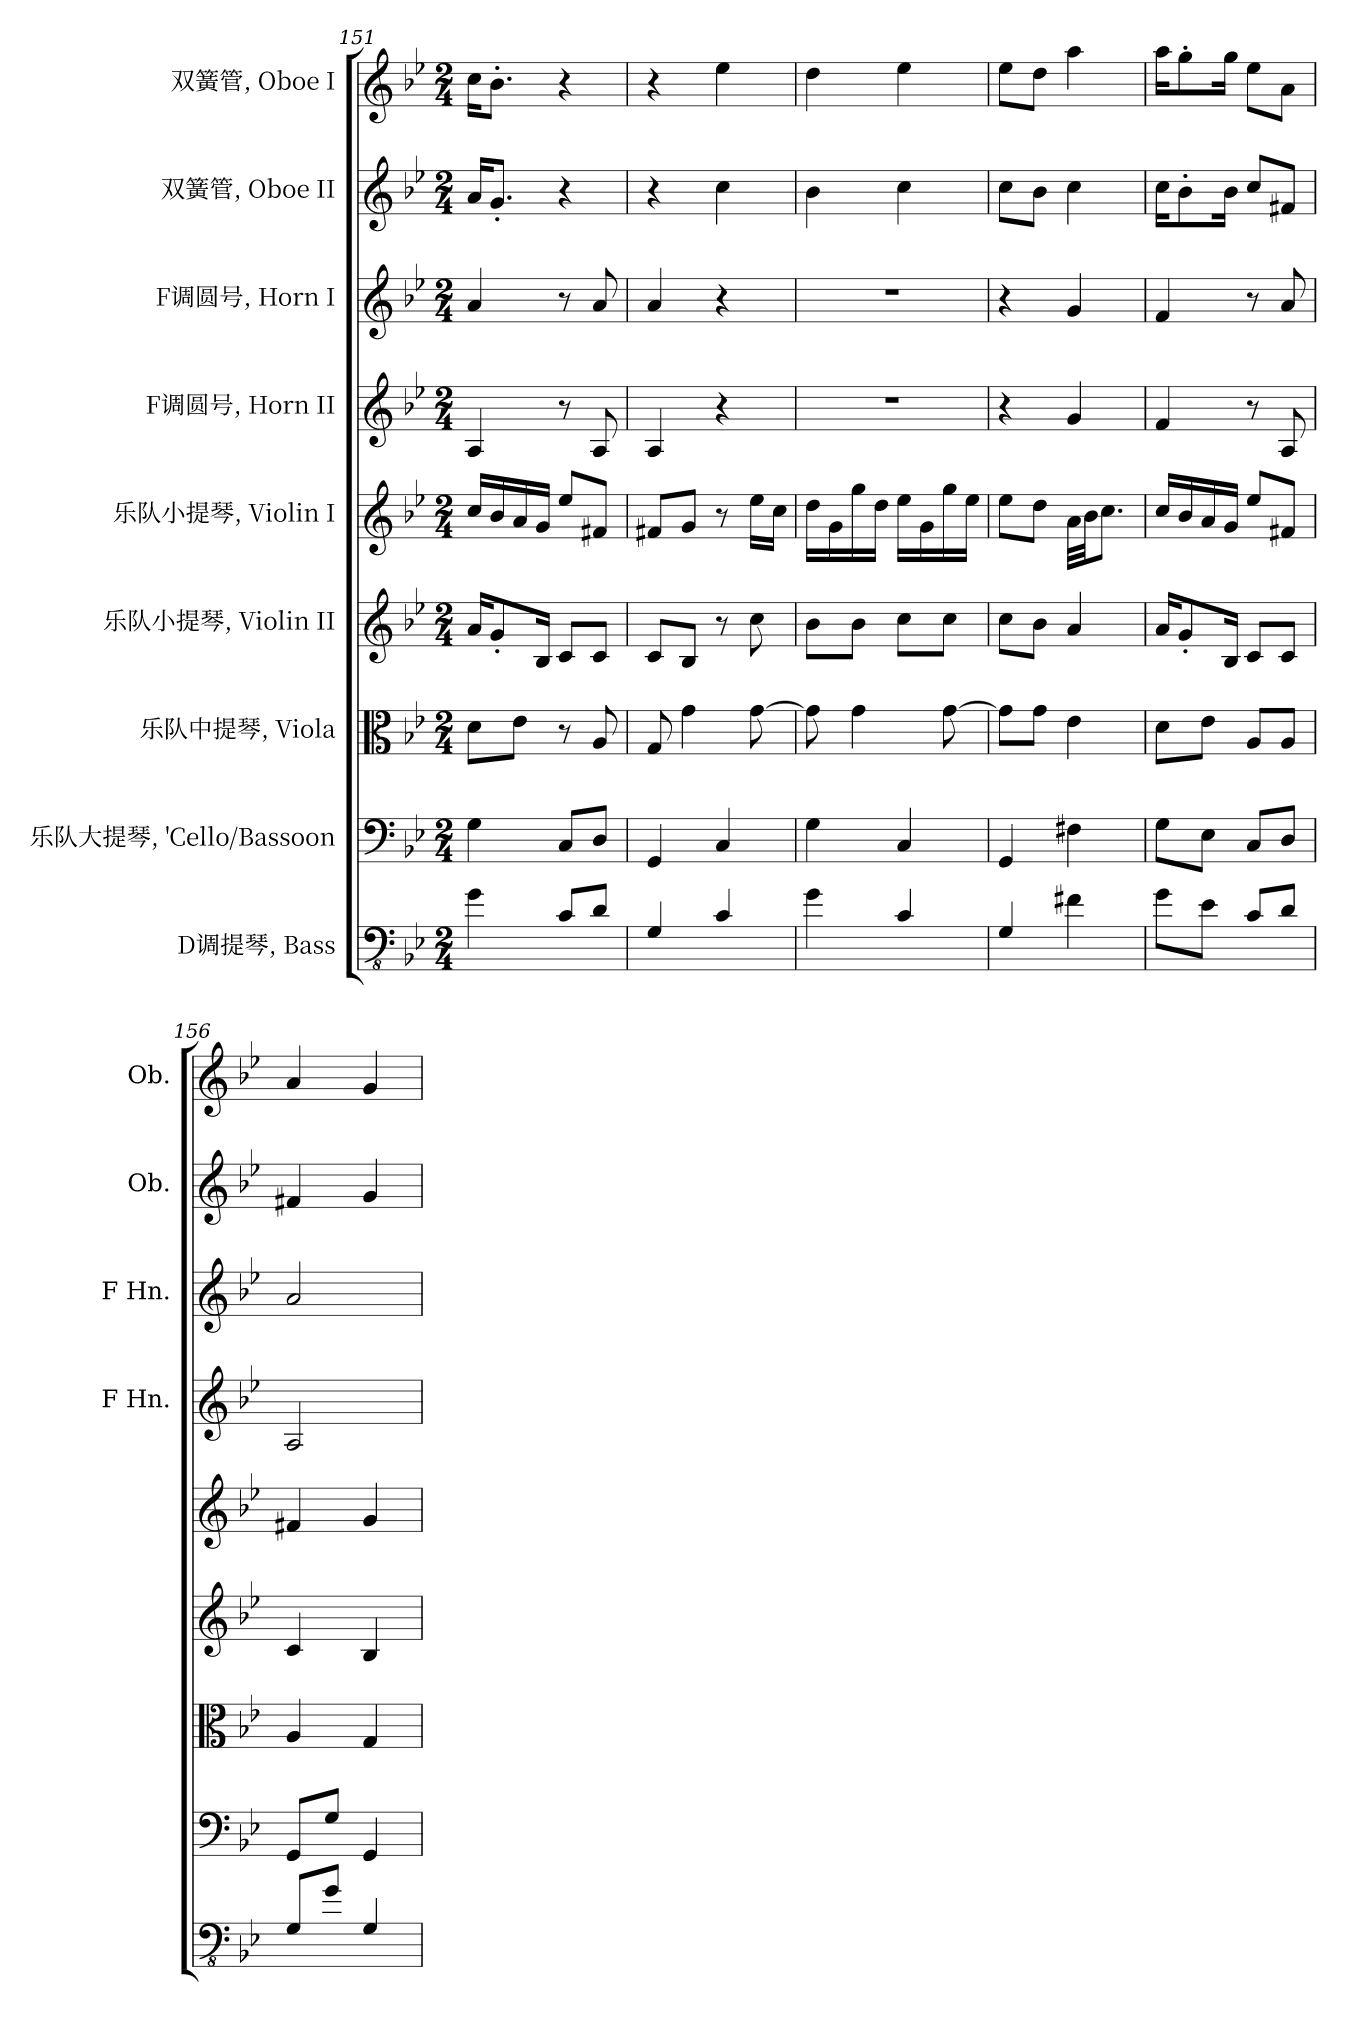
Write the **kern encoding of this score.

**kern	**kern	**kern	**kern	**kern	**kern	**kern	**kern	**kern
*part9	*part8	*part7	*part6	*part5	*part4	*part3	*part2	*part1
*staff9	*staff8	*staff7	*staff6	*staff5	*staff4	*staff3	*staff2	*staff1
*I"D调提琴, Bass	*I"乐队大提琴, 'Cello/Bassoon	*I"乐队中提琴, Viola	*I"乐队小提琴, Violin II	*I"乐队小提琴, Violin I	*I"F调圆号, Horn II	*I"F调圆号, Horn I	*I"双簧管, Oboe II	*I"双簧管, Oboe I
*	*	*	*	*	*I'F Hn.	*I'F Hn.	*I'Ob.	*I'Ob.
*clefFv4	*clefF4	*clefC3	*clefG2	*clefG2	*clefG2	*clefG2	*clefG2	*clefG2
*ITrd7c12	*	*	*	*	*ITrd4c7	*ITrd4c7	*	*
*k[b-e-]	*k[b-e-]	*k[b-e-]	*k[b-e-]	*k[b-e-]	*k[b-e-a-]	*k[b-e-a-]	*k[b-e-]	*k[b-e-]
*M2/4	*M2/4	*M2/4	*M2/4	*M2/4	*M2/4	*M2/4	*M2/4	*M2/4
=151	=151	=151	=151	=151	=151	=151	=151	=151
4GG\	4G\	8d\L	16a/KL	16cc/LL	4D/	4d/	16a/KL	16cc\KL
.	.	.	8g'/	16b-/	.	.	8.g'/J	8.b-'\J
.	.	8e-\J	.	16a/	.	.	.	.
.	.	.	16B-/Jk	16g/JJ	.	.	.	.
8CC/L	8C/L	8r	8c/L	8ee-/L	8r	8r	4r	4r
8DD/J	8D/J	8A/	8c/J	8f#X/J	8D/	8d/	.	.
!!LO:PB:g=z
=152	=152	=152	=152	=152	=152	=152	=152	=152
4GGG/	4GG/	8G/	8c/L	8f#X/L	4D/	4d/	4r	4r
.	.	4g\	8B-/J	8g/J	.	.	.	.
4CC/	4C/	.	8r	8r	4r	4r	4cc\	4ee-\
.	.	[8g\	8cc\	16ee-\LL	.	.	.	.
.	.	.	.	16cc\JJ	.	.	.	.
=153	=153	=153	=153	=153	=153	=153	=153	=153
4GG\	4G\	8g\]	8b-\L	16dd\LL	2r	2r	4b-\	4dd\
.	.	.	.	16g\	.	.	.	.
.	.	4g\	8b-\J	16gg\	.	.	.	.
.	.	.	.	16dd\JJ	.	.	.	.
4CC/	4C/	.	8cc\L	16ee-\LL	.	.	4cc\	4ee-\
.	.	.	.	16g\	.	.	.	.
.	.	[8g\	8cc\J	16gg\	.	.	.	.
.	.	.	.	16ee-\JJ	.	.	.	.
=154	=154	=154	=154	=154	=154	=154	=154	=154
4GGG/	4GG/	8g\L]	8cc\L	8ee-\L	4r	4r	8cc\L	8ee-\L
.	.	8g\J	8b-\J	8dd\J	.	.	8b-\J	8dd\J
4FF#X\	4F#X\	4e-\	4a/	32a\LLL	4c/	4c/	4cc\	4aa\
.	.	.	.	32b-\JJ	.	.	.	.
.	.	.	.	8.cc\J	.	.	.	.
=155	=155	=155	=155	=155	=155	=155	=155	=155
8GG\L	8G\L	8d\L	16a/KL	16cc/LL	4B-/	4B-/	16cc\KL	16aa\KL
.	.	.	8g'/	16b-/	.	.	8b-'\	8gg'\
8EE-\J	8E-\J	8e-\J	.	16a/	.	.	.	.
.	.	.	16B-/Jk	16g/JJ	.	.	16b-\Jk	16gg\Jk
8CC/L	8C/L	8A/L	8c/L	8ee-/L	8r	8r	8cc/L	8ee-\L
8DD/J	8D/J	8A/J	8c/J	8f#X/J	8D/	8d/	8f#X/J	8a\J
=156	=156	=156	=156	=156	=156	=156	=156	=156
8GGG/L	8GG/L	4A/	4c/	4f#X/	2D/	2d/	4f#X/	4a/
8GG/J	8G/J	.	.	.	.	.	.	.
*	*	*	*	*	*	*	*	*MM35
4GGG/	4GG/	4G/	4B-/	4g/	.	.	4g/	4g/
=	=	=	=	=	=	=	=	=
*-	*-	*-	*-	*-	*-	*-	*-	*-
